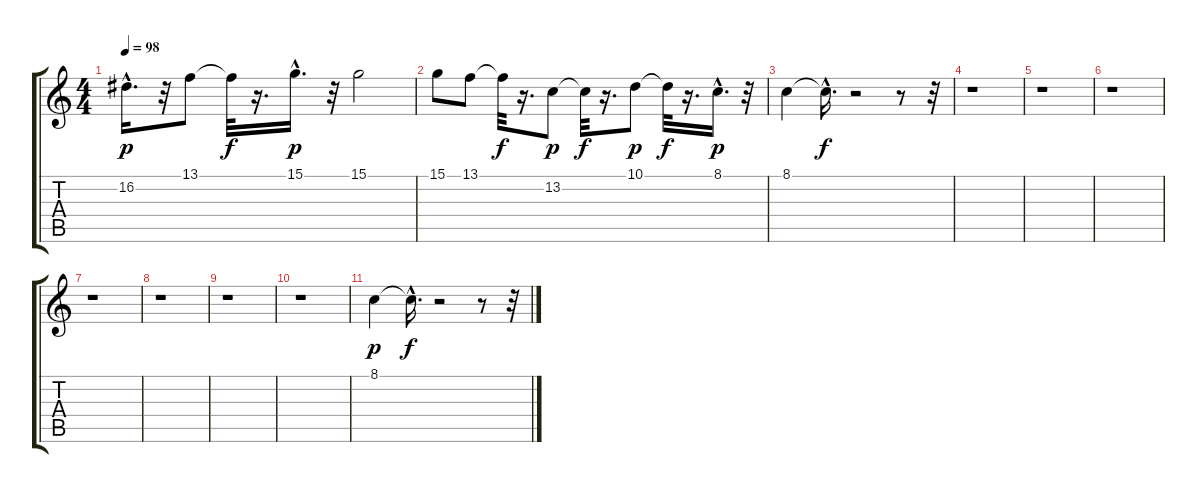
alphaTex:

\track "" {instrument violin}
\staff {score tabs}
\tuning (E4 B3 G3 D3 A2 E2) {hide}
\ts (4 4)
\tempo 98
\clef g2
\ks c
16.2{hac}.16{d dy p} r.32 13.1.8 13.1{t}.32{dy f} r.16{d} 15.1{hac}.16{d dy p} r.32 15.1.2 |
15.1.8 13.1.8 13.1{t}.32{dy f} r.16{d} 13.2.8{dy p} 13.2{t}.32{dy f} r.16{d} 10.1.8{dy p} 10.1{t}.32{dy f} r.16{d} 8.1{hac}.16{d dy p} r.32 |
8.1.4 8.1{hac t}.16{d dy f} r.2 r.8 r.32 |
r.1 |
r.1 |
r.1 |
r.1 |
r.1 |
r.1 |
r.1 |
8.1.4{dy p} 8.1{hac t}.16{d dy f} r.2 r.8 r.32
